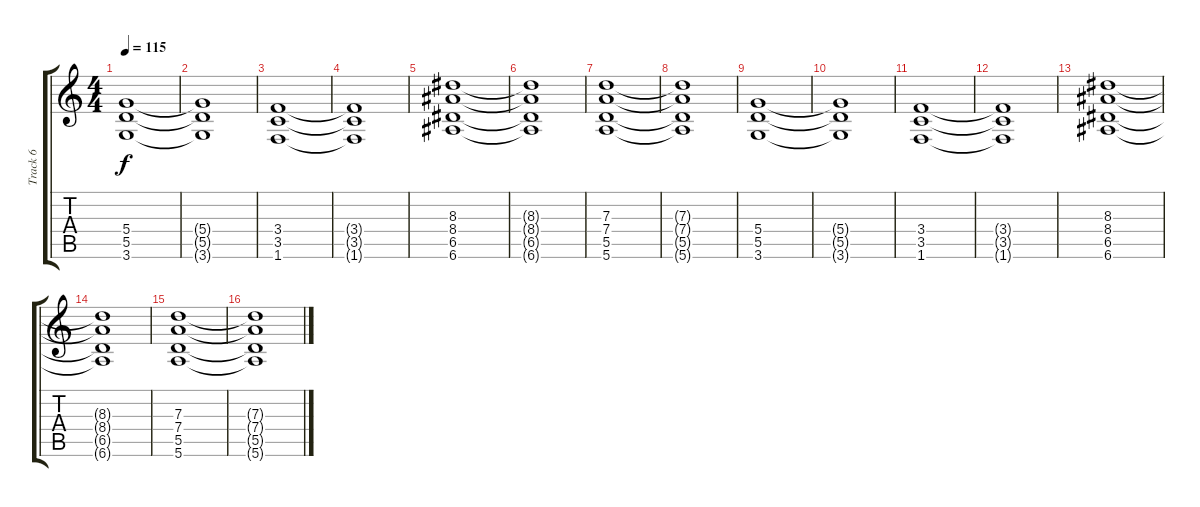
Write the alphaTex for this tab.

\track ("Track 6" "Track 6") {instrument distortionguitar}
\staff {score tabs}
\tuning (E4 B3 G3 D3 A2 E2) {hide}
\ts (4 4)
\tempo 115
\clef g2
\ks c
(5.4 5.5 3.6).1{dy f} |
(5.4{t} 5.5{t} 3.6{t}).1 |
(3.4 3.5 1.6).1 |
(3.4{t} 3.5{t} 1.6{t}).1 |
(8.3 8.4 6.5 6.6).1 |
(8.3{t} 8.4{t} 6.5{t} 6.6{t}).1 |
(7.3 7.4 5.5 5.6).1 |
(7.3{t} 7.4{t} 5.5{t} 5.6{t}).1 |
(5.4 5.5 3.6).1 |
(5.4{t} 5.5{t} 3.6{t}).1 |
(3.4 3.5 1.6).1 |
(3.4{t} 3.5{t} 1.6{t}).1 |
(8.3 8.4 6.5 6.6).1 |
(8.3{t} 8.4{t} 6.5{t} 6.6{t}).1 |
(7.3 7.4 5.5 5.6).1 |
(7.3{t} 7.4{t} 5.5{t} 5.6{t}).1
